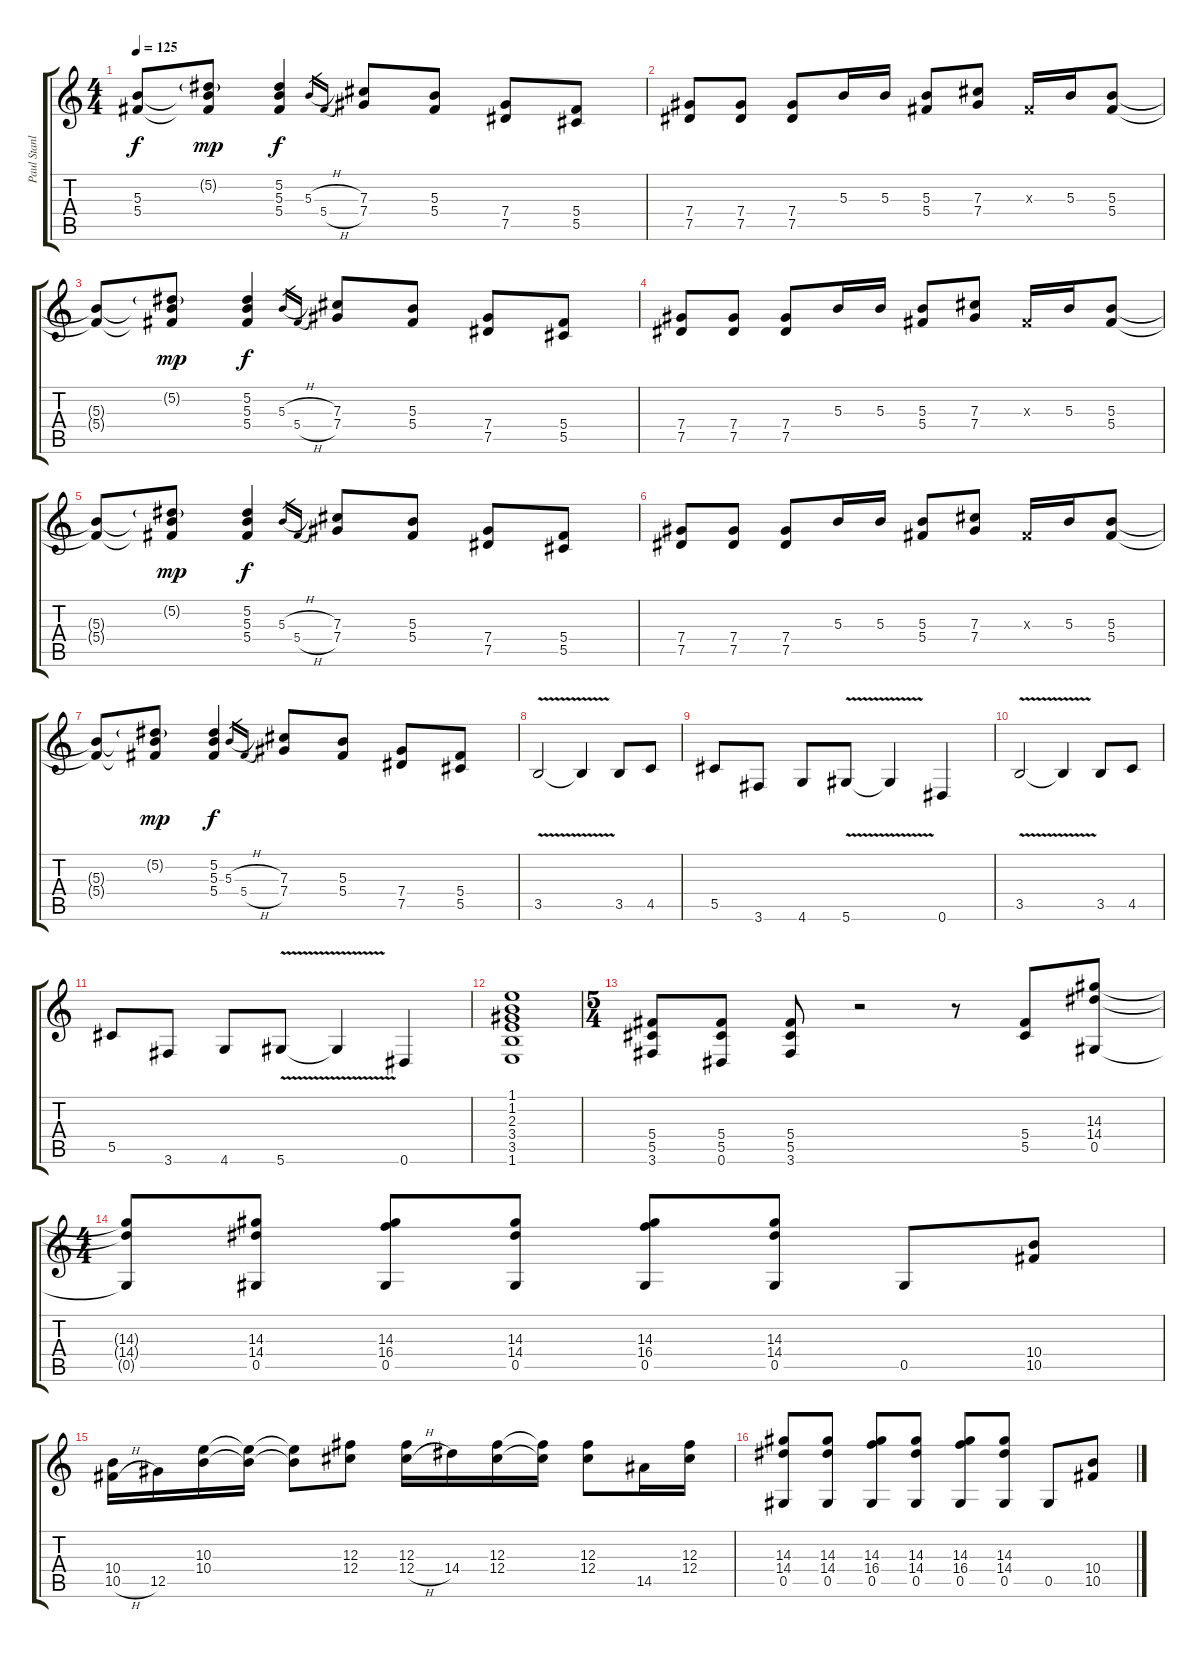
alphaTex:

\track ("Paul Stanley" "Paul Stanl") {instrument distortionguitar}
\staff {score tabs}
\tuning (Eb4 Bb3 Gb3 Db3 Ab2 Eb2) {hide}
\ts (4 4)
\tempo 125
\clef g2
\ks c
(5.3{t} 5.4{t}).8{dy f} (5.2{g} 5.3{t} 5.4{t}).8{dy mp} (5.2 5.3 5.4).4{dy f} 5.3{h}.16{gr} 5.4{h}.16{gr} (7.3 7.4).8 (5.3 5.4).8 (7.4 7.5).8 (5.4 5.5).8 |
(7.4 7.5).8 (7.4 7.5).8 (7.4 7.5).8 5.3.16 5.3.16 (5.3 5.4).8 (7.3 7.4).8 0.3{x}.16 5.3.16 (5.3 5.4).8 |
(5.3{t} 5.4{t}).8 (5.2{g} 5.3{t} 5.4{t}).8{dy mp} (5.2 5.3 5.4).4{dy f} 5.3{h}.16{gr} 5.4{h}.16{gr} (7.3 7.4).8 (5.3 5.4).8 (7.4 7.5).8 (5.4 5.5).8 |
(7.4 7.5).8 (7.4 7.5).8 (7.4 7.5).8 5.3.16 5.3.16 (5.3 5.4).8 (7.3 7.4).8 0.3{x}.16 5.3.16 (5.3 5.4).8 |
(5.3{t} 5.4{t}).8 (5.2{g} 5.3{t} 5.4{t}).8{dy mp} (5.2 5.3 5.4).4{dy f} 5.3{h}.16{gr} 5.4{h}.16{gr} (7.3 7.4).8 (5.3 5.4).8 (7.4 7.5).8 (5.4 5.5).8 |
(7.4 7.5).8 (7.4 7.5).8 (7.4 7.5).8 5.3.16 5.3.16 (5.3 5.4).8 (7.3 7.4).8 0.3{x}.16 5.3.16 (5.3 5.4).8 |
(5.3{t} 5.4{t}).8 (5.2{g} 5.3{t} 5.4{t}).8{dy mp} (5.2 5.3 5.4).4{dy f} 5.3{h}.16{gr} 5.4{h}.16{gr} (7.3 7.4).8 (5.3 5.4).8 (7.4 7.5).8 (5.4 5.5).8 |
3.5{v}.2 3.5{t}.4 3.5.8 4.5.8 |
5.5.8 3.6.8 4.6.8 5.6{v}.8 5.6{t}.4 0.6.4 |
3.5{v}.2 3.5{t}.4 3.5.8 4.5.8 |
5.5.8 3.6.8 4.6.8 5.6{v}.8 5.6{t}.4 0.6.4 |
(1.1 1.2 2.3 3.4 3.5 1.6).1 |
\ts (5 4)
(5.4 5.5 3.6).8 (5.4 5.5 0.6).8 (5.4 5.5 3.6).8 r.2 r.8 (5.4 5.5).8 (14.3 14.4 0.5).8 |
\ts (4 4)
(14.3{t} 14.4{t} 0.5{t}).8 (14.3 14.4 0.5).8 (14.3 16.4 0.5).8 (14.3 14.4 0.5).8 (14.3 16.4 0.5).8 (14.3 14.4 0.5).8 0.5.8 (10.4 10.5).8 |
(10.4 10.5{h}).16 12.5.16 (10.3 10.4).16 (10.3{t} 10.4{t}).16 (10.3{t} 10.4{t}).8 (12.3 12.4).8 (12.3 12.4{h}).16 14.4.16 (12.3 12.4).16 (12.3{t} 12.4{t}).16 (12.3 12.4).8 14.5.16 (12.3 12.4).16 |
(14.3 14.4 0.5).8 (14.3 14.4 0.5).8 (14.3 16.4 0.5).8 (14.3 14.4 0.5).8 (14.3 16.4 0.5).8 (14.3 14.4 0.5).8 0.5.8 (10.4 10.5).8
